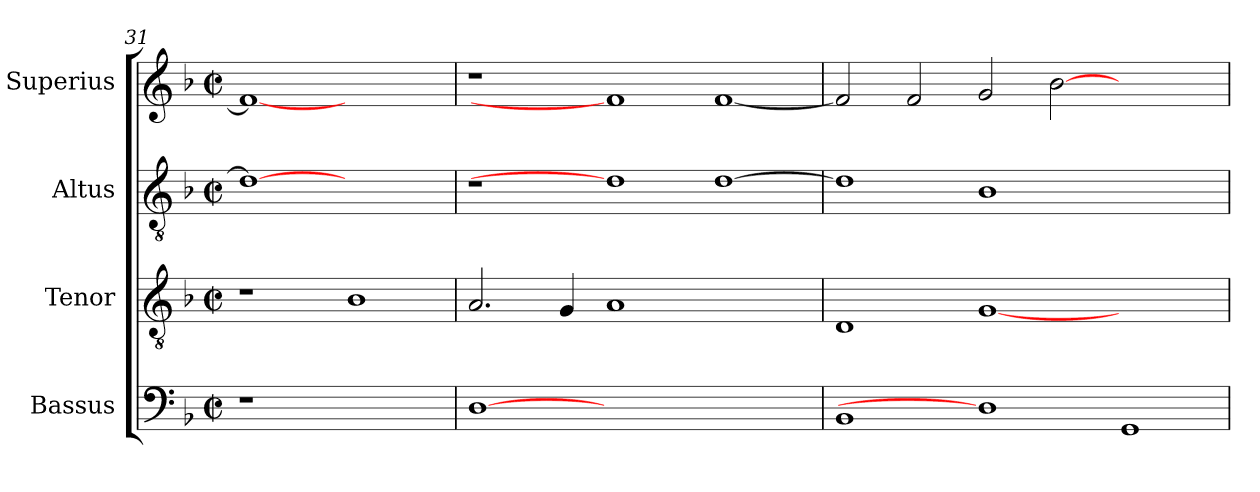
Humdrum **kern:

**kern	**kern	**kern	**kern
*part4	*part3	*part2	*part1
*staff4	*staff3	*staff2	*staff1
*I"Bassus	*I"Tenor	*I"Altus	*I"Superius
*I'B.	*I'T.	*I'T.	*I'S.
*clefF4	*clefGv2	*clefGv2	*clefG2
*	*ITrd7c12	*ITrd7c12	*
*k[b-]	*k[b-]	*k[b-]	*k[b-]
*F:	*F:	*F:	*F:
*M2/2	*M2/2	*M2/2	*M2/2
*met(c|)	*met(c|)	*met(c|)	*met(c|)
=31	=31	=31	=31
!LO:N:vis=1	!	!	!
1r	1r	1Di_>	1fi_<
1ryy	1BB-i	1ryy	1ryy
=32	=32	=32	=32
[1Di	2.AAi/	1r	1r
.	4GGi/	.	.
0ryy	1AAi	1Di]	1fi]
.	1ryy	[>1Di	[<1fi
!!LO:PB:g=z
=33	=33	=33	=33
1BB-i	1DDi	1Di]	2fi/]
.	.	.	2fi/
1Di]	[<1GGi	1BB-i	2gi/
.	.	.	[>2b-i\
1GGi	1ryy	1ryy	1ryy
=	=	=	=
*-	*-	*-	*-
